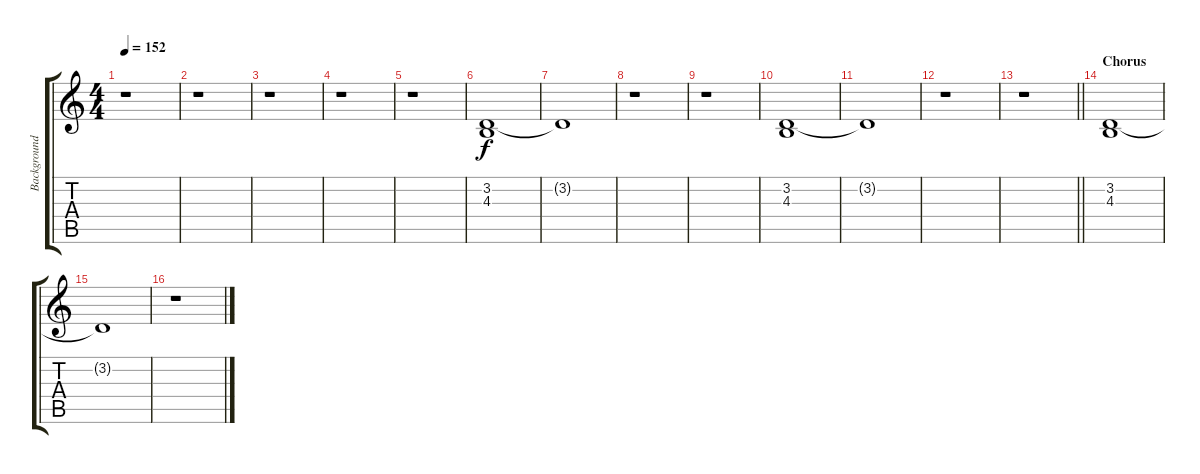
\track ("Background Voice" "Background") {instrument altosax}
\staff {score tabs}
\tuning (E4 B3 G3 D3 A2 E2) {hide}
\ts (4 4)
\tempo 152
\clef g2
\ks c
r.1{dy f} |
r.1 |
r.1 |
r.1 |
r.1 |
(3.2 4.3).1 |
3.2{t}.1 |
r.1 |
r.1 |
(3.2 4.3).1 |
3.2{t}.1 |
r.1 |
\barLineRight lightlight
r.1 |
\section ("" "Chorus")
(3.2 4.3).1 |
3.2{t}.1 |
r.1
